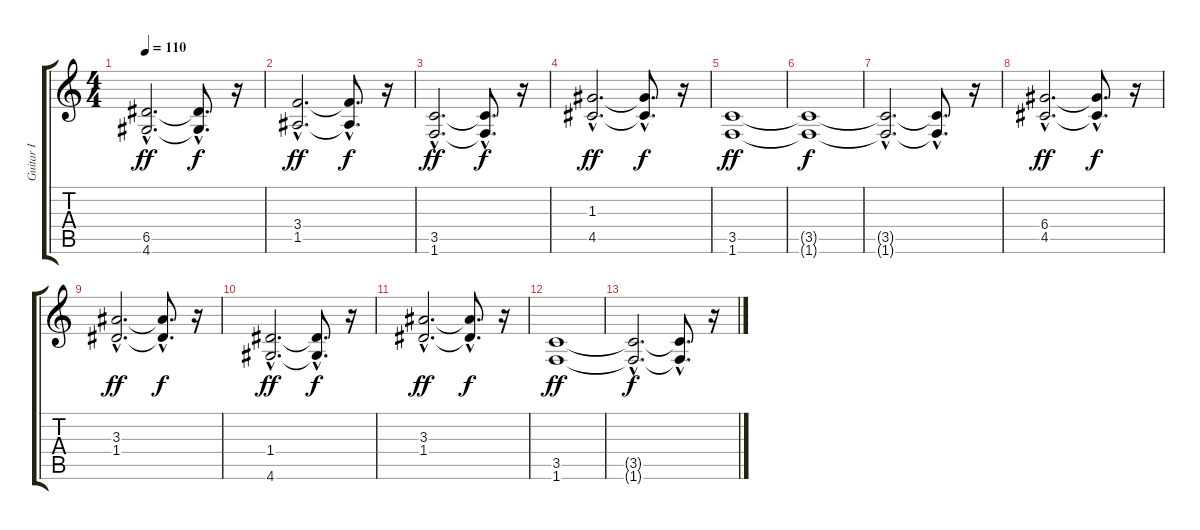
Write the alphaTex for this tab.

\track ("Guitar I" "Guitar I") {instrument distortionguitar}
\staff {score tabs}
\tuning (E4 B3 G3 D3 A2 E2) {hide}
\ts (4 4)
\tempo 110
\clef g2
\ks c
(6.5{hac} 4.6{hac}).2{d dy ff} (6.5{hac t} 4.6{hac t}).8{d dy f} r.16 |
(3.4{hac} 1.5{hac}).2{d dy ff} (3.4{hac t} 1.5{hac t}).8{d dy f} r.16 |
(3.5{hac} 1.6{hac}).2{d dy ff} (3.5{hac t} 1.6{hac t}).8{d dy f} r.16 |
(1.3{hac} 4.5{hac}).2{d dy ff} (1.3{hac t} 4.5{hac t}).8{d dy f} r.16 |
(3.5 1.6).1{dy ff} |
(3.5{t} 1.6{t}).1{dy f} |
(3.5{hac t} 1.6{hac t}).2{d} (3.5{hac t} 1.6{hac t}).8{d} r.16 |
(6.4{hac} 4.5{hac}).2{d dy ff} (6.4{hac t} 4.5{hac t}).8{d dy f} r.16 |
(3.3{hac} 1.4{hac}).2{d dy ff} (3.3{hac t} 1.4{hac t}).8{d dy f} r.16 |
(1.4{hac} 4.6{hac}).2{d dy ff} (1.4{hac t} 4.6{hac t}).8{d dy f} r.16 |
(3.3{hac} 1.4{hac}).2{d dy ff} (3.3{hac t} 1.4{hac t}).8{d dy f} r.16 |
(3.5 1.6).1{dy ff} |
(3.5{hac t} 1.6{hac t}).2{d dy f} (3.5{hac t} 1.6{hac t}).8{d} r.16
